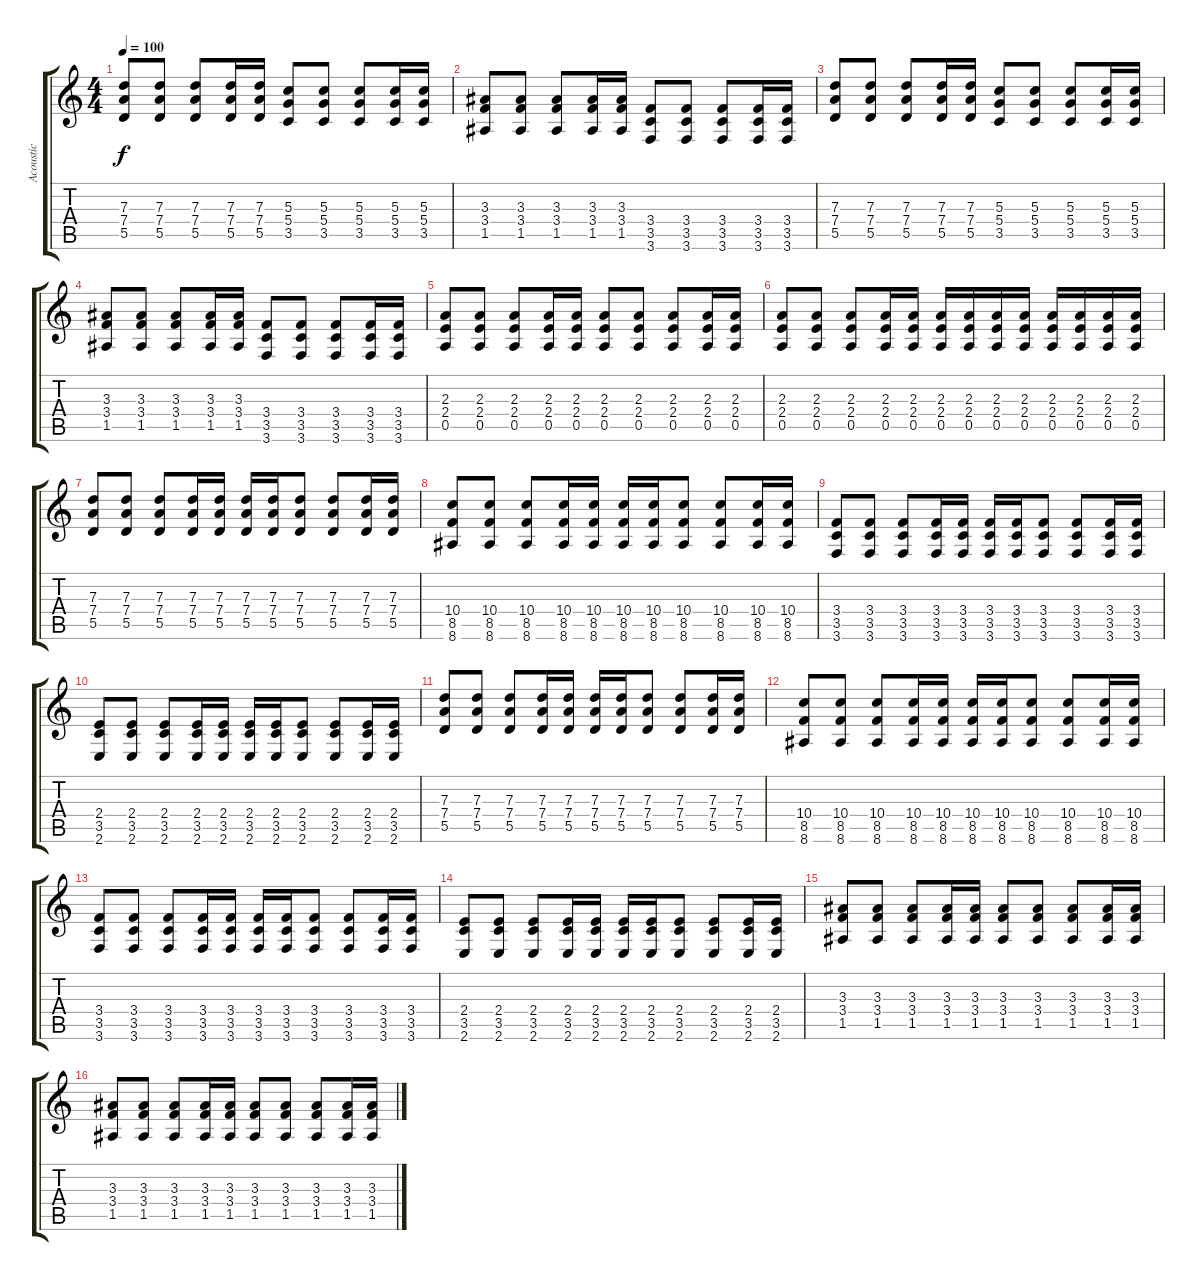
\track ("Acoustic" "Acoustic") {instrument acousticguitarsteel}
\staff {score tabs}
\tuning (E4 B3 G3 D3 A2 D2) {hide}
\ts (4 4)
\tempo 100
\clef g2
\ks c
(7.3 7.4 5.5).8{dy f} (7.3 7.4 5.5).8 (7.3 7.4 5.5).8 (7.3 7.4 5.5).16 (7.3 7.4 5.5).16 (5.3 5.4 3.5).8 (5.3 5.4 3.5).8 (5.3 5.4 3.5).8 (5.3 5.4 3.5).16 (5.3 5.4 3.5).16 |
(3.3 3.4 1.5).8 (3.3 3.4 1.5).8 (3.3 3.4 1.5).8 (3.3 3.4 1.5).16 (3.3 3.4 1.5).16 (3.4 3.5 3.6).8 (3.4 3.5 3.6).8 (3.4 3.5 3.6).8 (3.4 3.5 3.6).16 (3.4 3.5 3.6).16 |
(7.3 7.4 5.5).8 (7.3 7.4 5.5).8 (7.3 7.4 5.5).8 (7.3 7.4 5.5).16 (7.3 7.4 5.5).16 (5.3 5.4 3.5).8 (5.3 5.4 3.5).8 (5.3 5.4 3.5).8 (5.3 5.4 3.5).16 (5.3 5.4 3.5).16 |
(3.3 3.4 1.5).8 (3.3 3.4 1.5).8 (3.3 3.4 1.5).8 (3.3 3.4 1.5).16 (3.3 3.4 1.5).16 (3.4 3.5 3.6).8 (3.4 3.5 3.6).8 (3.4 3.5 3.6).8 (3.4 3.5 3.6).16 (3.4 3.5 3.6).16 |
(2.3 2.4 0.5).8 (2.3 2.4 0.5).8 (2.3 2.4 0.5).8 (2.3 2.4 0.5).16 (2.3 2.4 0.5).16 (2.3 2.4 0.5).8 (2.3 2.4 0.5).8 (2.3 2.4 0.5).8 (2.3 2.4 0.5).16 (2.3 2.4 0.5).16 |
(2.3 2.4 0.5).8 (2.3 2.4 0.5).8 (2.3 2.4 0.5).8 (2.3 2.4 0.5).16 (2.3 2.4 0.5).16 (2.3 2.4 0.5).16 (2.3 2.4 0.5).16 (2.3 2.4 0.5).16 (2.3 2.4 0.5).16 (2.3 2.4 0.5).16 (2.3 2.4 0.5).16 (2.3 2.4 0.5).16 (2.3 2.4 0.5).16 |
(7.3 7.4 5.5).8 (7.3 7.4 5.5).8 (7.3 7.4 5.5).8 (7.3 7.4 5.5).16 (7.3 7.4 5.5).16 (7.3 7.4 5.5).16 (7.3 7.4 5.5).16 (7.3 7.4 5.5).8 (7.3 7.4 5.5).8 (7.3 7.4 5.5).16 (7.3 7.4 5.5).16 |
(10.4 8.5 8.6).8 (10.4 8.5 8.6).8 (10.4 8.5 8.6).8 (10.4 8.5 8.6).16 (10.4 8.5 8.6).16 (10.4 8.5 8.6).16 (10.4 8.5 8.6).16 (10.4 8.5 8.6).8 (10.4 8.5 8.6).8 (10.4 8.5 8.6).16 (10.4 8.5 8.6).16 |
(3.4 3.5 3.6).8 (3.4 3.5 3.6).8 (3.4 3.5 3.6).8 (3.4 3.5 3.6).16 (3.4 3.5 3.6).16 (3.4 3.5 3.6).16 (3.4 3.5 3.6).16 (3.4 3.5 3.6).8 (3.4 3.5 3.6).8 (3.4 3.5 3.6).16 (3.4 3.5 3.6).16 |
(2.4 3.5 2.6).8 (2.4 3.5 2.6).8 (2.4 3.5 2.6).8 (2.4 3.5 2.6).16 (2.4 3.5 2.6).16 (2.4 3.5 2.6).16 (2.4 3.5 2.6).16 (2.4 3.5 2.6).8 (2.4 3.5 2.6).8 (2.4 3.5 2.6).16 (2.4 3.5 2.6).16 |
(7.3 7.4 5.5).8 (7.3 7.4 5.5).8 (7.3 7.4 5.5).8 (7.3 7.4 5.5).16 (7.3 7.4 5.5).16 (7.3 7.4 5.5).16 (7.3 7.4 5.5).16 (7.3 7.4 5.5).8 (7.3 7.4 5.5).8 (7.3 7.4 5.5).16 (7.3 7.4 5.5).16 |
(10.4 8.5 8.6).8 (10.4 8.5 8.6).8 (10.4 8.5 8.6).8 (10.4 8.5 8.6).16 (10.4 8.5 8.6).16 (10.4 8.5 8.6).16 (10.4 8.5 8.6).16 (10.4 8.5 8.6).8 (10.4 8.5 8.6).8 (10.4 8.5 8.6).16 (10.4 8.5 8.6).16 |
(3.4 3.5 3.6).8 (3.4 3.5 3.6).8 (3.4 3.5 3.6).8 (3.4 3.5 3.6).16 (3.4 3.5 3.6).16 (3.4 3.5 3.6).16 (3.4 3.5 3.6).16 (3.4 3.5 3.6).8 (3.4 3.5 3.6).8 (3.4 3.5 3.6).16 (3.4 3.5 3.6).16 |
(2.4 3.5 2.6).8 (2.4 3.5 2.6).8 (2.4 3.5 2.6).8 (2.4 3.5 2.6).16 (2.4 3.5 2.6).16 (2.4 3.5 2.6).16 (2.4 3.5 2.6).16 (2.4 3.5 2.6).8 (2.4 3.5 2.6).8 (2.4 3.5 2.6).16 (2.4 3.5 2.6).16 |
(3.3 3.4 1.5).8 (3.3 3.4 1.5).8 (3.3 3.4 1.5).8 (3.3 3.4 1.5).16 (3.3 3.4 1.5).16 (3.3 3.4 1.5).8 (3.3 3.4 1.5).8 (3.3 3.4 1.5).8 (3.3 3.4 1.5).16 (3.3 3.4 1.5).16 |
(3.3 3.4 1.5).8 (3.3 3.4 1.5).8 (3.3 3.4 1.5).8 (3.3 3.4 1.5).16 (3.3 3.4 1.5).16 (3.3 3.4 1.5).8 (3.3 3.4 1.5).8 (3.3 3.4 1.5).8 (3.3 3.4 1.5).16 (3.3 3.4 1.5).16
